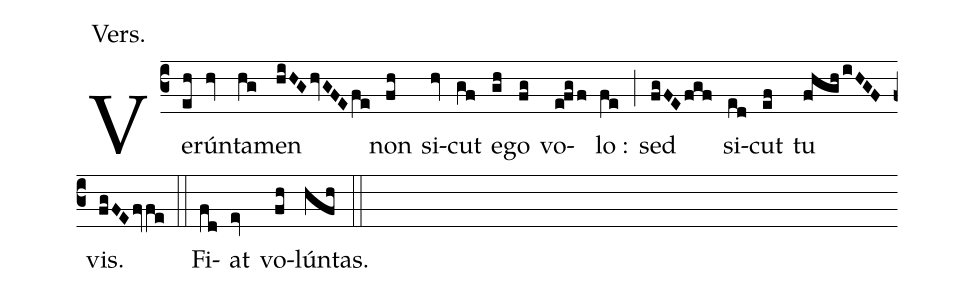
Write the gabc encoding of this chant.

annotation: Vers.;
%%
(c3) Ve(eh)rún(hv)ta(hg)men(hiHGhvGFEfe) non(fh) si(hv)cut(gf) e(gh)go(fg) vo(efgf)lo :(fe) (;)
sed(fgFEfgf) si(ed)cut(ef) tu(fhghiHGF) vis.(fgFEfvfe) (::)
Fi(fd)at(ev) vo(fh)lúntas.(hfh) (::)
